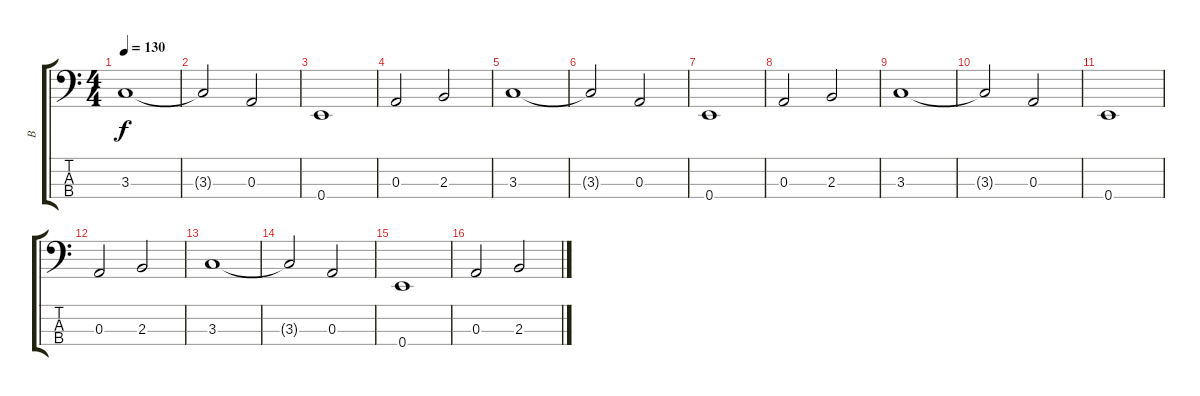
\track ("B" "B") {instrument electricbassfinger}
\staff {score tabs}
\tuning (G2 D2 A1 E1) {hide}
\ts (4 4)
\tempo 130
\clef f4
\ks c
3.3.1{dy f} |
3.3{t}.2 0.3.2 |
0.4.1 |
0.3.2 2.3.2 |
3.3.1 |
3.3{t}.2 0.3.2 |
0.4.1 |
0.3.2 2.3.2 |
3.3.1 |
3.3{t}.2 0.3.2 |
0.4.1 |
0.3.2 2.3.2 |
3.3.1 |
3.3{t}.2 0.3.2 |
0.4.1 |
0.3.2 2.3.2
